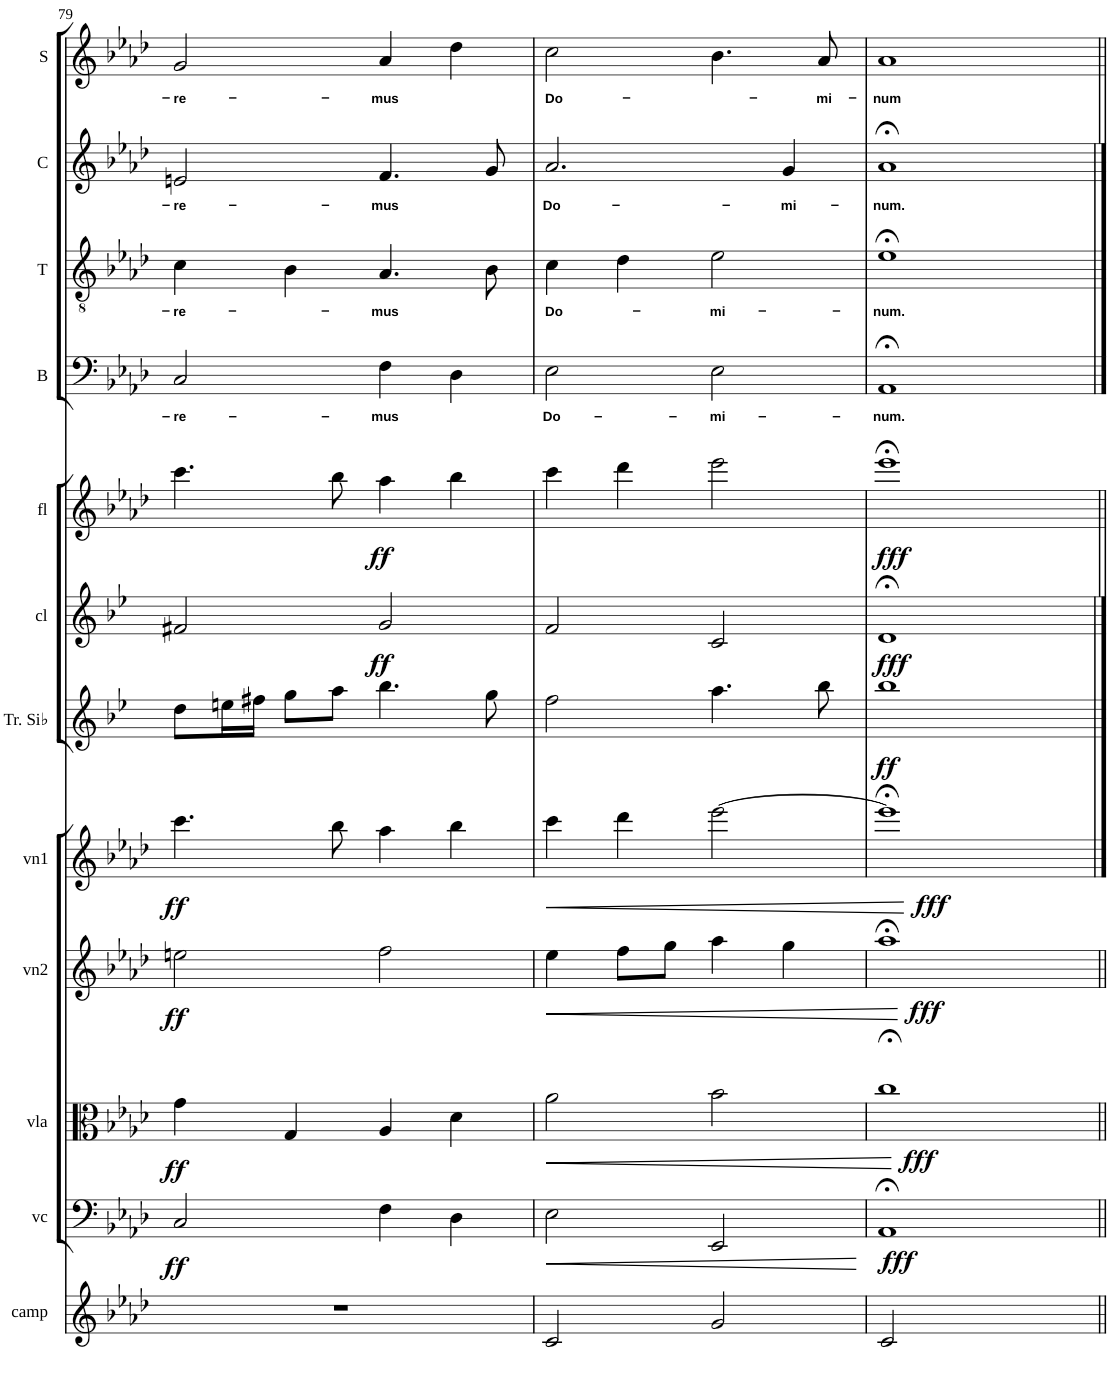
**kern	**kern	**dynam	**kern	**dynam	**kern	**dynam	**kern	**dynam	**kern	**dynam	**kern	**dynam	**kern	**dynam	**kern	**text	**kern	**text	**kern	**text	**kern	**text
*part12	*part11	*part11	*part10	*part10	*part9	*part9	*part8	*part8	*part7	*part7	*part6	*part6	*part5	*part5	*part4	*part4	*part3	*part3	*part2	*part2	*part1	*part1
*staff12	*staff11	*staff11	*staff10	*staff10	*staff9	*staff9	*staff8	*staff8	*staff7	*staff7	*staff6	*staff6	*staff5	*staff5	*staff4	*staff4	*staff3	*staff3	*staff2	*staff2	*staff1	*staff1
*I"Campane	*I"Violoncello	*	*I"Viola	*	*I"Violino 2	*	*I"Violino 1	*	*I"Tromba in Sib	*	*I"Clarinetto	*	*I"Flauto	*	*I"B	*	*I"T	*	*I"C	*	*I"S	*
*I'camp	*I'vc	*	*I'vla	*	*I'vn2	*	*I'vn1	*	*I'Tr. Sib	*	*I'cl	*	*I'fl	*	*I'B	*	*I'T	*	*I'C	*	*I'S	*
!!LO:PB:g=z
*clefG2	*clefF4	*	*clefC3	*	*clefG2	*	*clefG2	*	*clefG2	*	*clefG2	*	*clefG2	*	*clefF4	*	*clefGv2	*	*clefG2	*	*clefG2	*
*	*	*	*	*	*	*	*	*	*Trd1c2	*	*Trd1c2	*	*	*	*	*	*	*	*	*	*	*
*k[b-e-a-d-]	*k[b-e-a-d-]	*	*k[b-e-a-d-]	*	*k[b-e-a-d-]	*	*k[b-e-a-d-]	*	*k[b-e-]	*	*k[b-e-]	*	*k[b-e-a-d-]	*	*k[b-e-a-d-]	*	*k[b-e-a-d-]	*	*k[b-e-a-d-]	*	*k[b-e-a-d-]	*
*M4/4	*M4/4	*	*M4/4	*	*M4/4	*	*M4/4	*	*M4/4	*	*M4/4	*	*M4/4	*	*M4/4	*	*M4/4	*	*M4/4	*	*M4/4	*
*met(c)	*met(c)	*	*met(c)	*	*met(c)	*	*met(c)	*	*met(c)	*	*met(c)	*	*met(c)	*	*met(c)	*	*met(c)	*	*met(c)	*	*met(c)	*
=79	=79	=79	=79	=79	=79	=79	=79	=79	=79	=79	=79	=79	=79	=79	=79	=79	=79	=79	=79	=79	=79	=79
!	!	!LO:DY:b	!	!LO:DY:b	!	!LO:DY:b	!	!LO:DY:b	!	!	!	!	!	!	!	!LO:LY:b	!	!LO:LY:b	!	!LO:LY:b	!	!LO:LY:b
1r	2C/	ff	4g\	ff	2een\	ff	4.ccc\	ff	8dd\L	.	2f#X/	.	4.ccc\	.	2C/	-re-	4c\	-re-	2en/	-re-	2g/	-re-
.	.	.	.	.	.	.	.	.	16een\L	.	.	.	.	.	.	.	.	.	.	.	.	.
.	.	.	.	.	.	.	.	.	16ff#X\JJ	.	.	.	.	.	.	.	.	.	.	.	.	.
.	.	.	4G/	.	.	.	.	.	8gg\L	.	.	.	.	.	.	.	4B-\	.	.	.	.	.
.	.	.	.	.	.	.	8bb-\	.	8aa\J	.	.	.	8bb-\	.	.	.	.	.	.	.	.	.
!	!	!	!	!	!	!	!	!	!	!	!	!LO:DY:b	!	!LO:DY:b	!	!LO:LY:b	!	!LO:LY:b	!	!LO:LY:b	!	!LO:LY:b
.	4F\	.	4A-/	.	2ff\	.	4aa-\	.	4.bb-\	.	2g/	ff	4aa-\	ff	4F\	-mus	4.A-/	-mus	4.f/	-mus	4a-/	-mus
.	4D-\	.	4d-\	.	.	.	4bb-\	.	.	.	.	.	4bb-\	.	4D-\	.	.	.	.	.	4dd-\	.
.	.	.	.	.	.	.	.	.	8gg\	.	.	.	.	.	.	.	8B-\	.	8g/	.	.	.
=80	=80	=80	=80	=80	=80	=80	=80	=80	=80	=80	=80	=80	=80	=80	=80	=80	=80	=80	=80	=80	=80	=80
!	!	!LO:HP:b	!	!LO:HP:b	!	!LO:HP:b	!	!LO:HP:b	!	!	!	!	!	!	!	!LO:LY:b	!	!LO:LY:b	!	!LO:LY:b	!	!LO:LY:b
2c/	2E-\	<	2a-\	<	4ee-\	<	4ccc\	<	2ff\	.	2f/	.	4ccc\	.	2E-\	Do-	4c\	Do-	2.a-/	Do-	2cc\	Do-
.	.	.	.	.	8ff\L	.	4ddd-\	.	.	.	.	.	4ddd-\	.	.	.	4d-\	.	.	.	.	.
.	.	.	.	.	8gg\J	.	.	.	.	.	.	.	.	.	.	.	.	.	.	.	.	.
!	!	!	!	!	!	!	!	!	!	!	!	!	!	!	!	!LO:LY:b	!	!LO:LY:b	!	!	!	!
2g/	2EE-/	.	2b-\	.	4aa-\	.	[2eee-\	.	4.aa\	.	2c/	.	2eee-\	.	2E-\	-mi-	2e-\	-mi-	.	.	4.b-\	.
!	!	!	!	!	!	!	!	!	!	!	!	!	!	!	!	!	!	!	!	!LO:LY:b	!	!
.	.	.	.	.	4gg\	.	.	.	.	.	.	.	.	.	.	.	.	.	4g/	-mi-	.	.
!	!	!	!	!	!	!	!	!	!	!	!	!	!	!	!	!	!	!	!	!	!	!LO:LY:b
.	.	.	.	.	.	.	.	.	8bb-\	.	.	.	.	.	.	.	.	.	.	.	8a-/	-mi-
.	.	[	.	[	.	[	.	[	.	.	.	.	.	.	.	.	.	.	.	.	.	.
=81	=81	=81	=81	=81	=81	=81	=81	=81	=81	=81	=81	=81	=81	=81	=81	=81	=81	=81	=81	=81	=81	=81
!	!	!LO:DY:b	!	!LO:DY:b	!	!LO:DY:b	!	!LO:DY:b	!	!LO:DY:b	!	!LO:DY:b	!	!LO:DY:b	!	!LO:LY:b	!	!LO:LY:b	!	!LO:LY:b	!	!LO:LY:b
2c/	1AA-;<	fff	1cc;<	fff	1aa-;<	fff	1eee-;<]	fff	1bb-	ff	1d;<	fff	1eee-;<	fff	1AA-;<	-num.	1e-;<	-num.	1a-;<	-num.	1a-	-num
2ryy	.	.	.	.	.	.	.	.	.	.	.	.	.	.	.	.	.	.	.	.	.	.
=||	=||	=||	=||	=||	=||	=||	=||	=||	=||	=||	=||	=||	=||	=||	=||	=||	=||	=||	=||	=||	=||	=||
*-	*-	*-	*-	*-	*-	*-	*-	*-	*-	*-	*-	*-	*-	*-	*-	*-	*-	*-	*-	*-	*-	*-
